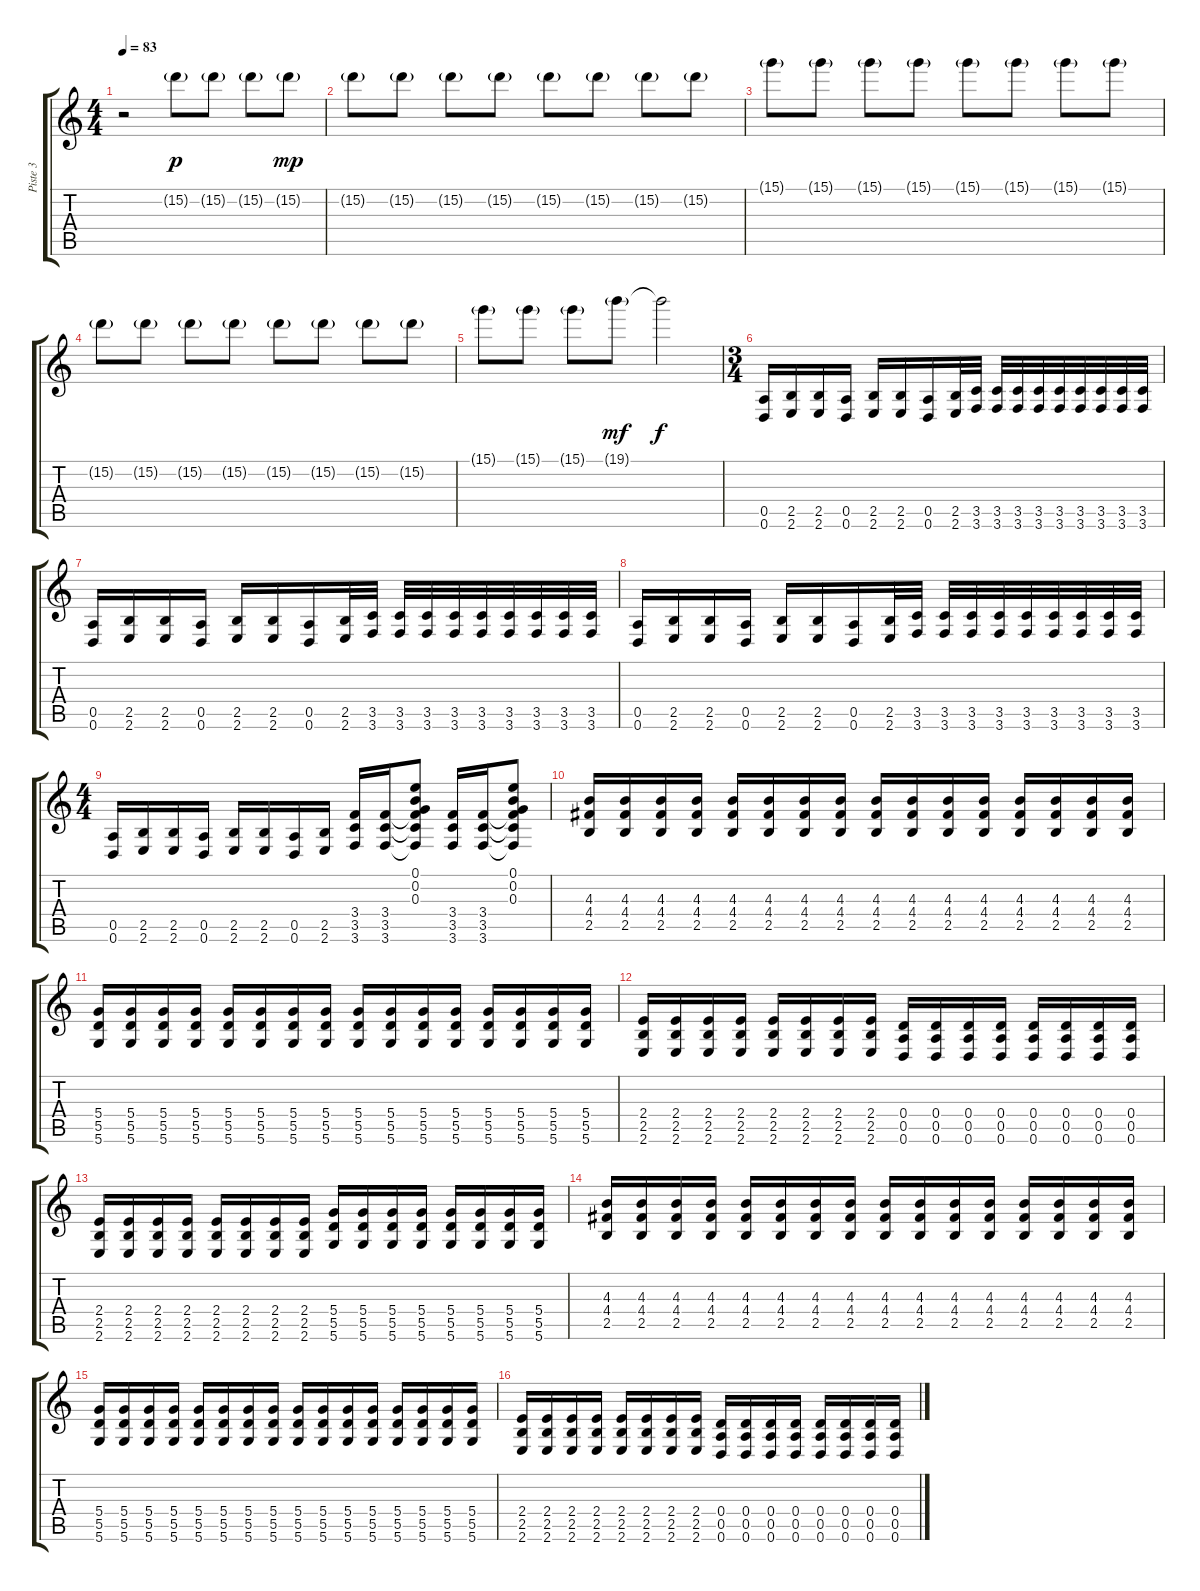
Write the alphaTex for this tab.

\track ("Piste 3" "Piste 3") {instrument distortionguitar}
\staff {score tabs}
\tuning (E4 B3 G3 D3 A2 D2) {hide}
\ts (4 4)
\tempo 83
\clef g2
\ks c
r.2{dy f} 15.2{g}.8{dy p} 15.2{g}.8 15.2{g}.8 15.2{g}.8{dy mp} |
15.2{g}.8 15.2{g}.8 15.2{g}.8 15.2{g}.8 15.2{g}.8 15.2{g}.8 15.2{g}.8 15.2{g}.8 |
15.1{g}.8 15.1{g}.8 15.1{g}.8 15.1{g}.8 15.1{g}.8 15.1{g}.8 15.1{g}.8 15.1{g}.8 |
15.2{g}.8 15.2{g}.8 15.2{g}.8 15.2{g}.8 15.2{g}.8 15.2{g}.8 15.2{g}.8 15.2{g}.8 |
15.1{g}.8 15.1{g}.8 15.1{g}.8 19.1{g}.8{dy mf} 19.1{t}.2{dy f} |
\ts (3 4)
(0.5 0.6).16 (2.5 2.6).16 (2.5 2.6).16 (0.5 0.6).16 (2.5 2.6).16 (2.5 2.6).16 (0.5 0.6).16 (2.5 2.6).32 (3.5 3.6).32 (3.5 3.6).32 (3.5 3.6).32 (3.5 3.6).32 (3.5 3.6).32 (3.5 3.6).32 (3.5 3.6).32 (3.5 3.6).32 (3.5 3.6).32 |
(0.5 0.6).16 (2.5 2.6).16 (2.5 2.6).16 (0.5 0.6).16 (2.5 2.6).16 (2.5 2.6).16 (0.5 0.6).16 (2.5 2.6).32 (3.5 3.6).32 (3.5 3.6).32 (3.5 3.6).32 (3.5 3.6).32 (3.5 3.6).32 (3.5 3.6).32 (3.5 3.6).32 (3.5 3.6).32 (3.5 3.6).32 |
(0.5 0.6).16 (2.5 2.6).16 (2.5 2.6).16 (0.5 0.6).16 (2.5 2.6).16 (2.5 2.6).16 (0.5 0.6).16 (2.5 2.6).32 (3.5 3.6).32 (3.5 3.6).32 (3.5 3.6).32 (3.5 3.6).32 (3.5 3.6).32 (3.5 3.6).32 (3.5 3.6).32 (3.5 3.6).32 (3.5 3.6).32 |
\ts (4 4)
(0.5 0.6).16 (2.5 2.6).16 (2.5 2.6).16 (0.5 0.6).16 (2.5 2.6).16 (2.5 2.6).16 (0.5 0.6).16 (2.5 2.6).16 (3.4 3.5 3.6).16 (3.4 3.5 3.6).16 (0.1 0.2 0.3 3.4{t} 3.5{t} 3.6{t}).8 (3.4 3.5 3.6).16 (3.4 3.5 3.6).16 (0.1 0.2 0.3 3.4{t} 3.5{t} 3.6{t}).8 |
(4.3 4.4 2.5).16 (4.3 4.4 2.5).16 (4.3 4.4 2.5).16 (4.3 4.4 2.5).16 (4.3 4.4 2.5).16 (4.3 4.4 2.5).16 (4.3 4.4 2.5).16 (4.3 4.4 2.5).16 (4.3 4.4 2.5).16 (4.3 4.4 2.5).16 (4.3 4.4 2.5).16 (4.3 4.4 2.5).16 (4.3 4.4 2.5).16 (4.3 4.4 2.5).16 (4.3 4.4 2.5).16 (4.3 4.4 2.5).16 |
(5.4 5.5 5.6).16 (5.4 5.5 5.6).16 (5.4 5.5 5.6).16 (5.4 5.5 5.6).16 (5.4 5.5 5.6).16 (5.4 5.5 5.6).16 (5.4 5.5 5.6).16 (5.4 5.5 5.6).16 (5.4 5.5 5.6).16 (5.4 5.5 5.6).16 (5.4 5.5 5.6).16 (5.4 5.5 5.6).16 (5.4 5.5 5.6).16 (5.4 5.5 5.6).16 (5.4 5.5 5.6).16 (5.4 5.5 5.6).16 |
(2.4 2.5 2.6).16 (2.4 2.5 2.6).16 (2.4 2.5 2.6).16 (2.4 2.5 2.6).16 (2.4 2.5 2.6).16 (2.4 2.5 2.6).16 (2.4 2.5 2.6).16 (2.4 2.5 2.6).16 (0.4 0.5 0.6).16 (0.4 0.5 0.6).16 (0.4 0.5 0.6).16 (0.4 0.5 0.6).16 (0.4 0.5 0.6).16 (0.4 0.5 0.6).16 (0.4 0.5 0.6).16 (0.4 0.5 0.6).16 |
(2.4 2.5 2.6).16 (2.4 2.5 2.6).16 (2.4 2.5 2.6).16 (2.4 2.5 2.6).16 (2.4 2.5 2.6).16 (2.4 2.5 2.6).16 (2.4 2.5 2.6).16 (2.4 2.5 2.6).16 (5.4 5.5 5.6).16 (5.4 5.5 5.6).16 (5.4 5.5 5.6).16 (5.4 5.5 5.6).16 (5.4 5.5 5.6).16 (5.4 5.5 5.6).16 (5.4 5.5 5.6).16 (5.4 5.5 5.6).16 |
(4.3 4.4 2.5).16 (4.3 4.4 2.5).16 (4.3 4.4 2.5).16 (4.3 4.4 2.5).16 (4.3 4.4 2.5).16 (4.3 4.4 2.5).16 (4.3 4.4 2.5).16 (4.3 4.4 2.5).16 (4.3 4.4 2.5).16 (4.3 4.4 2.5).16 (4.3 4.4 2.5).16 (4.3 4.4 2.5).16 (4.3 4.4 2.5).16 (4.3 4.4 2.5).16 (4.3 4.4 2.5).16 (4.3 4.4 2.5).16 |
(5.4 5.5 5.6).16 (5.4 5.5 5.6).16 (5.4 5.5 5.6).16 (5.4 5.5 5.6).16 (5.4 5.5 5.6).16 (5.4 5.5 5.6).16 (5.4 5.5 5.6).16 (5.4 5.5 5.6).16 (5.4 5.5 5.6).16 (5.4 5.5 5.6).16 (5.4 5.5 5.6).16 (5.4 5.5 5.6).16 (5.4 5.5 5.6).16 (5.4 5.5 5.6).16 (5.4 5.5 5.6).16 (5.4 5.5 5.6).16 |
(2.4 2.5 2.6).16 (2.4 2.5 2.6).16 (2.4 2.5 2.6).16 (2.4 2.5 2.6).16 (2.4 2.5 2.6).16 (2.4 2.5 2.6).16 (2.4 2.5 2.6).16 (2.4 2.5 2.6).16 (0.4 0.5 0.6).16 (0.4 0.5 0.6).16 (0.4 0.5 0.6).16 (0.4 0.5 0.6).16 (0.4 0.5 0.6).16 (0.4 0.5 0.6).16 (0.4 0.5 0.6).16 (0.4 0.5 0.6).16
